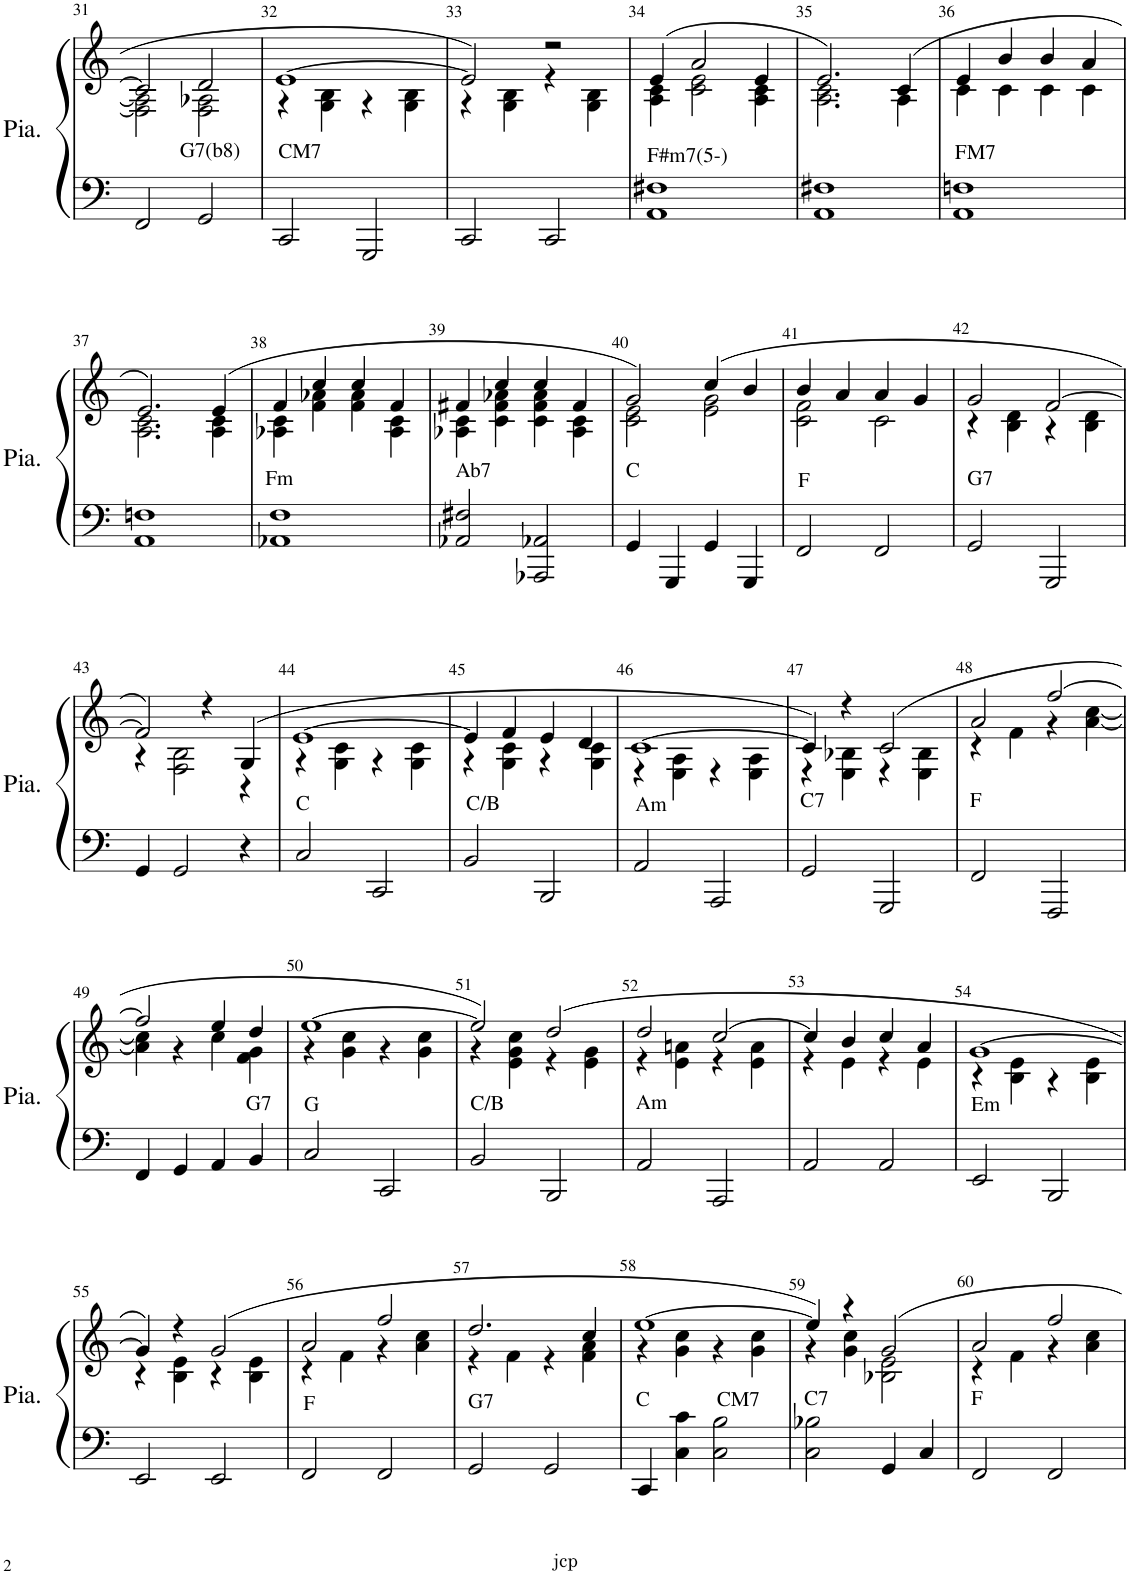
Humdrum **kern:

**kern	**kern
*part1	*part1
*staff2	*staff1
*I"Piano	*
*I'Pia.	*
!!LO:PB:g=z
*clefF4	*clefG2
*k[]	*k[]
*M2/2	*M2/2
*met(c|)	*met(c|)
=31	=31
*	*^
2FF/	2c/]	2F\] 2A\]
!LO:TX:a:t=G7(b8)	!	!
2GG/	2d/	2F\ 2A-X\
=32	=32	=32
!LO:TX:a:t=CM7	!	!
2CC/	[1e	4r
.	.	4G\ 4B\
2GGG/	.	4r
.	.	4G\ 4B\
=33	=33	=33
2CC/	2e/]	4r
.	.	4G\ 4B\
2CC/	2r	4r
.	.	4G\ 4B\
=34	=34	=34
!LO:TX:a:t=F#m7(5-)	!	!
1AA 1F#X	(4e/	4A\ 4c\
.	2a/	2c\ 2e\
.	4e/	4A\ 4c\
=35	=35	=35
1AA 1F#X	2.e/)	2.A\ 2.c\
.	(4c/	4A\
=36	=36	=36
!LO:TX:a:t=FM7	!	!
1AA 1Fn	4e/	4c\
.	4b/	4c\
.	4b/	4c\
.	4a/	4c\
!!LO:LB:g=z	!!
=37	=37	=37
1AA 1Fn	2.e/)	2.A\ 2.c\
.	(4e/	4A\ 4c\
=38	=38	=38
!LO:TX:a:t=Fm	!	!
1AA-X 1F	4f/	4A-X\ 4c\
.	4cc/	4f\ 4a-X\
.	4cc/	4f\ 4a-\
.	4f/	4A-\ 4c\
=39	=39	=39
!LO:TX:a:t=Ab7	!	!
2AA-X/ 2F#X/	4f#X/	4A-X\ 4c\
.	4cc/	4c\ 4f#\ 4a-X\
2AAA-X/ 2AA-X/	4cc/	4c\ 4f#\ 4a-\
.	4f#/	4A-\ 4c\
=40	=40	=40
!LO:TX:a:t=C	!	!
4GG/	2g/)	2c\ 2e\
4GGG/	.	.
4GG/	(4cc/	2e\ 2g\
4GGG/	4b/	.
=41	=41	=41
!LO:TX:a:t=F	!	!
2FF/	4b/	2c\ 2f\
.	4a/	.
2FF/	4a/	2c\
.	4g/	.
=42	=42	=42
!LO:TX:a:t=G7	!	!
2GG/	2g/	4r
.	.	4B\ 4d\
2GGG/	[2f/	4r
.	.	4B\ 4d\
!!LO:LB:g=z	!!
=43	=43	=43
4GG/	2f/])	4r
2GG/	.	2F\ 2B\
.	4r	.
4r	(4G/	4r
=44	=44	=44
!LO:TX:a:t=C	!	!
2C/	[1e	4r
.	.	4G\ 4c\
2CC/	.	4r
.	.	4G\ 4c\
=45	=45	=45
!LO:TX:a:t=C/B	!	!
2BB/	4e/]	4r
.	4f/	4G\ 4c\
2BBB/	4e/	4r
.	4d/	4G\ 4c\
=46	=46	=46
!LO:TX:a:t=Am	!	!
2AA/	[1c	4r
.	.	4E\ 4A\
2AAA/	.	4r
.	.	4E\ 4A\
=47	=47	=47
!LO:TX:a:t=C7	!	!
2GG/	4c/])	4r
.	4r	4E\ 4B-X\
2GGG/	(2c/	4r
.	.	4E\ 4B-\
=48	=48	=48
!LO:TX:a:t=F	!	!
2FF/	2a/	4r
.	.	4f\
2FFF/	[2ff/	4r
.	.	[4a\ [4cc\
!!LO:LB:g=z	!!
=49	=49	=49
4FF/	2ff/]	4a\] 4cc\]
4GG/	.	4r
4AA/	4ee/	4cc\
!LO:TX:a:t=G7	!	!
4BB/	4dd/	4f\ 4g\
=50	=50	=50
!LO:TX:a:t=G	!	!
2C/	[1ee	4r
.	.	4g\ 4cc\
2CC/	.	4r
.	.	4g\ 4cc\
=51	=51	=51
!LO:TX:a:t=C/B	!	!
2BB/	2ee/])	4r
.	.	4e\ 4g\ 4cc\
2BBB/	(2dd/	4r
.	.	4e\ 4g\
=52	=52	=52
!LO:TX:a:t=Am	!	!
2AA/	2dd/	4r
.	.	4e\ 4an\
2AAA/	[2cc/	4r
.	.	4e\ 4a\
=53	=53	=53
2AA/	4cc/]	4r
.	4b/	4e\
2AA/	4cc/	4r
.	4a/	4e\
=54	=54	=54
!LO:TX:a:t=Em	!	!
2EE/	[1g	4r
.	.	4B\ 4e\
2BBB/	.	4r
.	.	4B\ 4e\
!!LO:LB:g=z	!!
=55	=55	=55
2EE/	4g/])	4r
.	4r	4B\ 4e\
2EE/	(2g/	4r
.	.	4B\ 4e\
=56	=56	=56
!LO:TX:a:t=F	!	!
2FF/	2a/	4r
.	.	4f\
2FF/	2ff/	4r
.	.	4a\ 4cc\
=57	=57	=57
!LO:TX:a:t=G7	!	!
2GG/	2.dd/	4r
.	.	4f\
2GG/	.	4r
.	4cc/	4f\ 4a\
=58	=58	=58
!LO:TX:a:t=C	!	!
4CC/	[1ee	4r
4C\ 4c\	.	4g\ 4cc\
!LO:TX:a:t=CM7	!	!
2C\ 2B\	.	4r
.	.	4g\ 4cc\
=59	=59	=59
!LO:TX:a:t=C7	!	!
2C\ 2B-X\	4ee/])	4r
.	4r	4g\ 4cc\
4GG/	2g/	2B-X\ 2e\
4C/	.	.
=60	=60	=60
!LO:TX:a:t=F	!	!
2FF/	2a/	4r
.	.	4f\
2FF/	2ff/	4r
.	.	4a\ 4cc\
*	*v	*v
=	=
*-	*-
